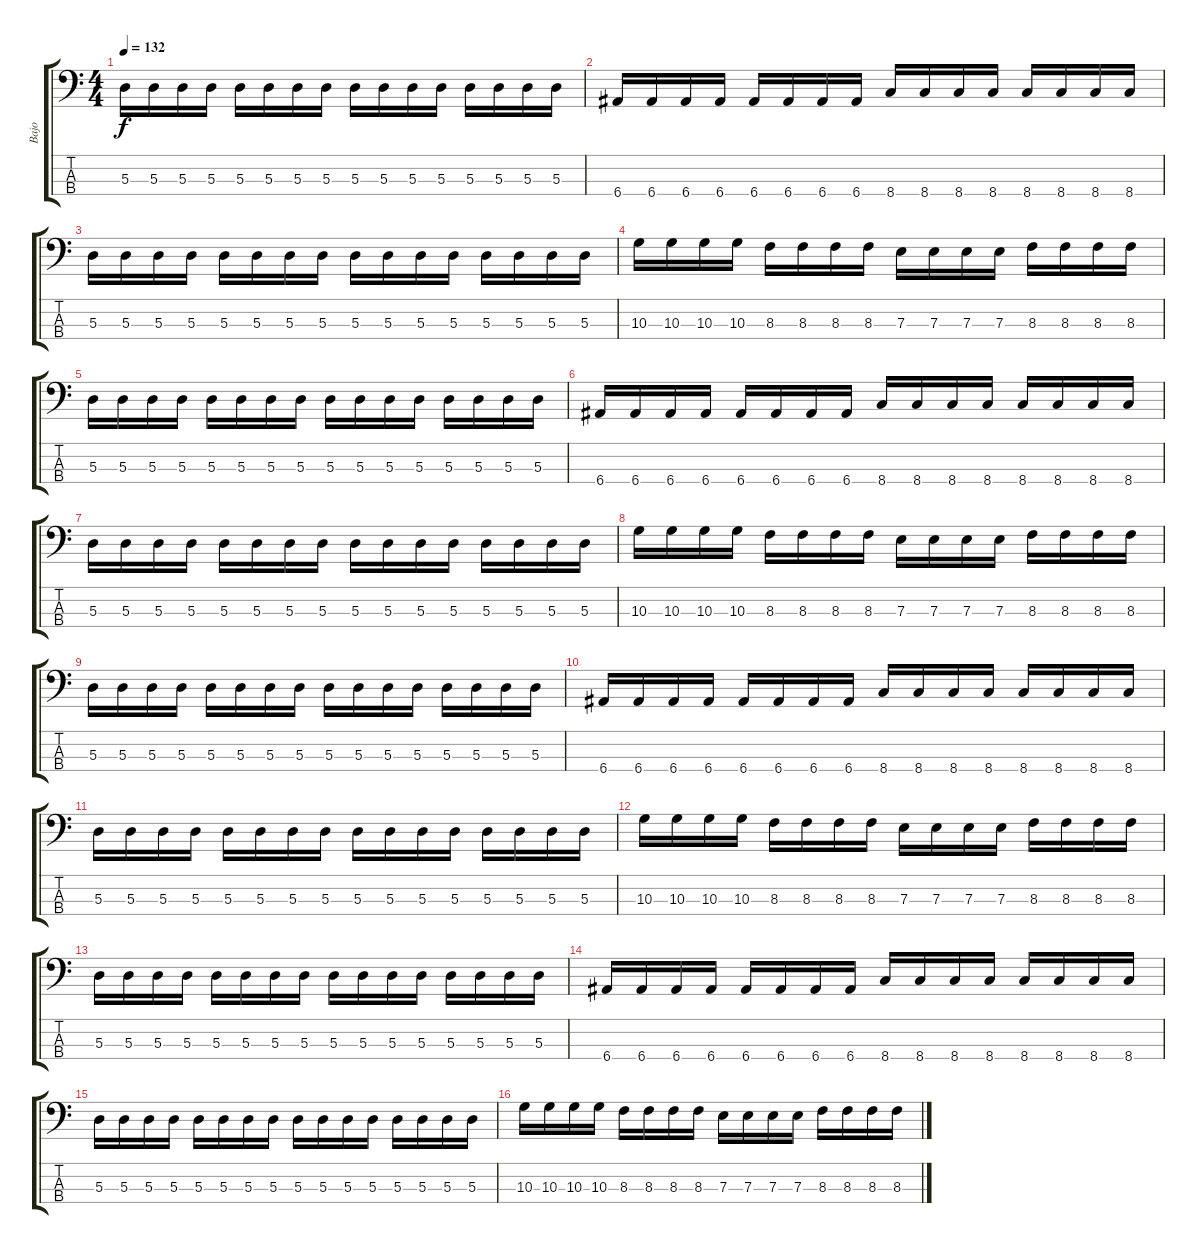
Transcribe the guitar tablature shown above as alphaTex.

\track ("Bajo" "Bajo") {instrument electricbasspick}
\staff {score tabs}
\tuning (G2 D2 A1 E1) {hide}
\ts (4 4)
\tempo 132
\clef f4
\ks c
5.3.16{dy f} 5.3.16 5.3.16 5.3.16 5.3.16 5.3.16 5.3.16 5.3.16 5.3.16 5.3.16 5.3.16 5.3.16 5.3.16 5.3.16 5.3.16 5.3.16 |
6.4.16 6.4.16 6.4.16 6.4.16 6.4.16 6.4.16 6.4.16 6.4.16 8.4.16 8.4.16 8.4.16 8.4.16 8.4.16 8.4.16 8.4.16 8.4.16 |
5.3.16 5.3.16 5.3.16 5.3.16 5.3.16 5.3.16 5.3.16 5.3.16 5.3.16 5.3.16 5.3.16 5.3.16 5.3.16 5.3.16 5.3.16 5.3.16 |
10.3.16 10.3.16 10.3.16 10.3.16 8.3.16 8.3.16 8.3.16 8.3.16 7.3.16 7.3.16 7.3.16 7.3.16 8.3.16 8.3.16 8.3.16 8.3.16 |
5.3.16 5.3.16 5.3.16 5.3.16 5.3.16 5.3.16 5.3.16 5.3.16 5.3.16 5.3.16 5.3.16 5.3.16 5.3.16 5.3.16 5.3.16 5.3.16 |
6.4.16 6.4.16 6.4.16 6.4.16 6.4.16 6.4.16 6.4.16 6.4.16 8.4.16 8.4.16 8.4.16 8.4.16 8.4.16 8.4.16 8.4.16 8.4.16 |
5.3.16 5.3.16 5.3.16 5.3.16 5.3.16 5.3.16 5.3.16 5.3.16 5.3.16 5.3.16 5.3.16 5.3.16 5.3.16 5.3.16 5.3.16 5.3.16 |
10.3.16 10.3.16 10.3.16 10.3.16 8.3.16 8.3.16 8.3.16 8.3.16 7.3.16 7.3.16 7.3.16 7.3.16 8.3.16 8.3.16 8.3.16 8.3.16 |
5.3.16 5.3.16 5.3.16 5.3.16 5.3.16 5.3.16 5.3.16 5.3.16 5.3.16 5.3.16 5.3.16 5.3.16 5.3.16 5.3.16 5.3.16 5.3.16 |
6.4.16 6.4.16 6.4.16 6.4.16 6.4.16 6.4.16 6.4.16 6.4.16 8.4.16 8.4.16 8.4.16 8.4.16 8.4.16 8.4.16 8.4.16 8.4.16 |
5.3.16 5.3.16 5.3.16 5.3.16 5.3.16 5.3.16 5.3.16 5.3.16 5.3.16 5.3.16 5.3.16 5.3.16 5.3.16 5.3.16 5.3.16 5.3.16 |
10.3.16 10.3.16 10.3.16 10.3.16 8.3.16 8.3.16 8.3.16 8.3.16 7.3.16 7.3.16 7.3.16 7.3.16 8.3.16 8.3.16 8.3.16 8.3.16 |
5.3.16 5.3.16 5.3.16 5.3.16 5.3.16 5.3.16 5.3.16 5.3.16 5.3.16 5.3.16 5.3.16 5.3.16 5.3.16 5.3.16 5.3.16 5.3.16 |
6.4.16 6.4.16 6.4.16 6.4.16 6.4.16 6.4.16 6.4.16 6.4.16 8.4.16 8.4.16 8.4.16 8.4.16 8.4.16 8.4.16 8.4.16 8.4.16 |
5.3.16 5.3.16 5.3.16 5.3.16 5.3.16 5.3.16 5.3.16 5.3.16 5.3.16 5.3.16 5.3.16 5.3.16 5.3.16 5.3.16 5.3.16 5.3.16 |
10.3.16 10.3.16 10.3.16 10.3.16 8.3.16 8.3.16 8.3.16 8.3.16 7.3.16 7.3.16 7.3.16 7.3.16 8.3.16 8.3.16 8.3.16 8.3.16
